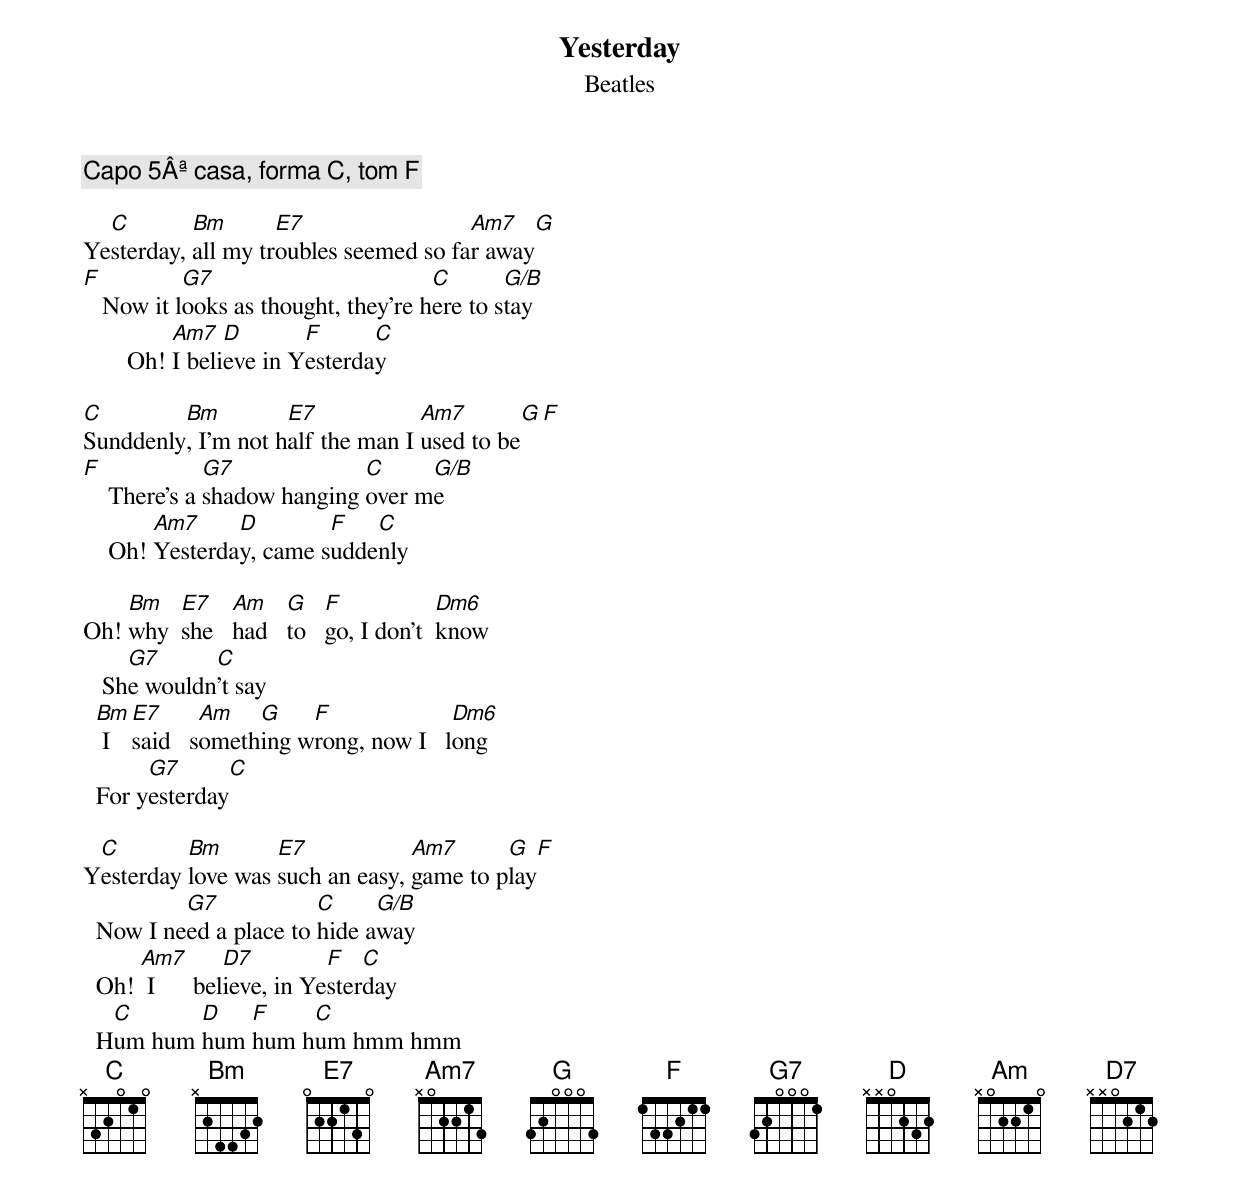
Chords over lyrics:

Yesterday
Beatles

Capo 5Âª casa, forma C, tom F

  C        Bm       E7                 Am7      G
Yesterday, all my troubles seemed so far away
F          G7                        C       G/B
   Now it looks as thought, they're here to stay
           Am7   D       F      C
       Oh! I believe in Yesterday

C        Bm         E7            Am7         G  F
Sunddenly, I'm not half the man I used to be
F             G7             C     G/B
    There's a shadow hanging over me
        Am7     D        F   C
    Oh! Yesterday, came suddenly

    Bm   E7    Am    G    F            Dm6
Oh! why  she   had   to   go, I don't  know
     G7      C
   She wouldn't say
  Bm   E7      Am   G    F              Dm6
   I   said   something wrong, now I   long
       G7      C
  For yesterday

 C        Bm       E7            Am7      G  F
Yesterday love was such an easy, game to play
          G7            C     G/B
  Now I need a place to hide away
      Am7        D7         F   C
  Oh!  I      believe, in Yesterday
   C      D   F    C
  Hum hum hum hum hum hmm hmm
